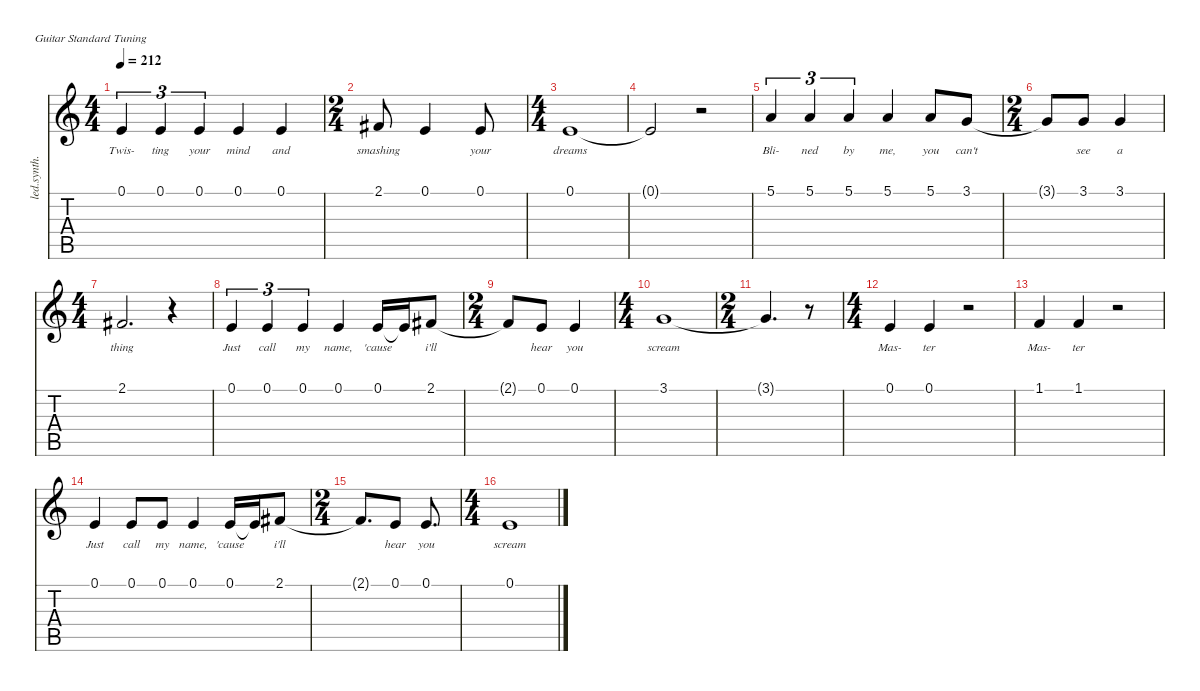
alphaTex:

\defaultSystemsLayout 4
\hideDynamics
\bracketExtendMode nobrackets
\track ("James - Vocals" "led.synth.") {instrument lead6voice}
\staff {score tabs}
\tuning (E4 B3 G3 D3 A2 E2)
\ts (4 4)
\tempo 212
\clef g2
\ks c
0.1.4{tu (3 2) lyrics (0 "Twis-") lyrics (1 "") lyrics (2 "") lyrics (3 "") lyrics (4 "") dy fff} 0.1.4{tu (3 2) lyrics (0 "ting") lyrics (1 "") lyrics (2 "") lyrics (3 "") lyrics (4 "")} 0.1.4{tu (3 2) lyrics (0 "your") lyrics (1 "") lyrics (2 "") lyrics (3 "") lyrics (4 "")} 0.1.4{lyrics (0 "mind") lyrics (1 "") lyrics (2 "") lyrics (3 "") lyrics (4 "")} 0.1.4{lyrics (0 "and") lyrics (1 "") lyrics (2 "") lyrics (3 "") lyrics (4 "")} |
\ts (2 4)
\beaming (8 2 2)
2.1{acc #}.8{lyrics (0 "smashing") lyrics (1 "") lyrics (2 "") lyrics (3 "") lyrics (4 "")} 0.1.4{lyrics (0 " ") lyrics (1 "") lyrics (2 "") lyrics (3 "") lyrics (4 "")} 0.1.8{lyrics (0 "your") lyrics (1 "") lyrics (2 "") lyrics (3 "") lyrics (4 "")} |
\ts (4 4)
\beaming (8 2 2 2 2)
0.1.1{lyrics (0 "dreams") lyrics (1 "") lyrics (2 "") lyrics (3 "") lyrics (4 "")} |
0.1{t}.2{dy f} r.2 |
5.1.4{tu (3 2) lyrics (0 "Bli-") lyrics (1 "") lyrics (2 "") lyrics (3 "") lyrics (4 "") dy fff} 5.1.4{tu (3 2) lyrics (0 "ned") lyrics (1 "") lyrics (2 "") lyrics (3 "") lyrics (4 "")} 5.1.4{tu (3 2) lyrics (0 "by") lyrics (1 "") lyrics (2 "") lyrics (3 "") lyrics (4 "")} 5.1.4{lyrics (0 "me,") lyrics (1 "") lyrics (2 "") lyrics (3 "") lyrics (4 "")} 5.1.8{lyrics (0 "you") lyrics (1 "") lyrics (2 "") lyrics (3 "") lyrics (4 "")} 3.1.8{lyrics (0 "can't") lyrics (1 "") lyrics (2 "") lyrics (3 "") lyrics (4 "")} |
\ts (2 4)
\beaming (8 2 2)
3.1{t}.8{dy f} 3.1.8{lyrics (0 "see") lyrics (1 "") lyrics (2 "") lyrics (3 "") lyrics (4 "") dy fff} 3.1.4{lyrics (0 "a") lyrics (1 "") lyrics (2 "") lyrics (3 "") lyrics (4 "")} |
\ts (4 4)
\beaming (8 2 2 2 2)
2.1{acc #}.2{d lyrics (0 "thing") lyrics (1 "") lyrics (2 "") lyrics (3 "") lyrics (4 "")} r.4 |
0.1.4{tu (3 2) lyrics (0 "Just") lyrics (1 "") lyrics (2 "") lyrics (3 "") lyrics (4 "")} 0.1.4{tu (3 2) lyrics (0 "call") lyrics (1 "") lyrics (2 "") lyrics (3 "") lyrics (4 "")} 0.1.4{tu (3 2) lyrics (0 "my") lyrics (1 "") lyrics (2 "") lyrics (3 "") lyrics (4 "")} 0.1.4{lyrics (0 "name,") lyrics (1 "") lyrics (2 "") lyrics (3 "") lyrics (4 "")} 0.1.16{lyrics (0 "'cause") lyrics (1 "") lyrics (2 "") lyrics (3 "") lyrics (4 "")} 0.1{t}.16{dy f} 2.1{acc #}.8{lyrics (0 "i'll") lyrics (1 "") lyrics (2 "") lyrics (3 "") lyrics (4 "") dy fff} |
\ts (2 4)
\beaming (8 2 2)
2.1{t acc #}.8{dy f} 0.1.8{lyrics (0 "hear") lyrics (1 "") lyrics (2 "") lyrics (3 "") lyrics (4 "") dy fff} 0.1.4{lyrics (0 "you") lyrics (1 "") lyrics (2 "") lyrics (3 "") lyrics (4 "")} |
\ts (4 4)
\beaming (8 2 2 2 2)
3.1.1{lyrics (0 "scream") lyrics (1 "") lyrics (2 "") lyrics (3 "") lyrics (4 "")} |
\ts (2 4)
\beaming (8 2 2)
3.1{t}.4{d dy f} r.8 |
\ts (4 4)
\beaming (8 2 2 2 2)
0.1.4{lyrics (0 "Mas-") lyrics (1 "") lyrics (2 "") lyrics (3 "") lyrics (4 "") dy fff} 0.1.4{lyrics (0 "ter") lyrics (1 "") lyrics (2 "") lyrics (3 "") lyrics (4 "")} r.2 |
1.1.4{lyrics (0 "Mas-") lyrics (1 "") lyrics (2 "") lyrics (3 "") lyrics (4 "")} 1.1.4{lyrics (0 "ter") lyrics (1 "") lyrics (2 "") lyrics (3 "") lyrics (4 "")} r.2 |
0.1.4{lyrics (0 "Just") lyrics (1 "") lyrics (2 "") lyrics (3 "") lyrics (4 "")} 0.1.8{lyrics (0 "call") lyrics (1 "") lyrics (2 "") lyrics (3 "") lyrics (4 "")} 0.1.8{lyrics (0 "my") lyrics (1 "") lyrics (2 "") lyrics (3 "") lyrics (4 "")} 0.1.4{lyrics (0 "name,") lyrics (1 "") lyrics (2 "") lyrics (3 "") lyrics (4 "")} 0.1.16{lyrics (0 "'cause") lyrics (1 "") lyrics (2 "") lyrics (3 "") lyrics (4 "")} 0.1{t}.16{dy f} 2.1{acc #}.8{lyrics (0 "i'll") lyrics (1 "") lyrics (2 "") lyrics (3 "") lyrics (4 "") dy fff} |
\ts (2 4)
\beaming (8 2 2)
2.1{t acc #}.8{d dy f} 0.1.8{lyrics (0 "hear") lyrics (1 "") lyrics (2 "") lyrics (3 "") lyrics (4 "") dy fff} 0.1.8{d lyrics (0 "you") lyrics (1 "") lyrics (2 "") lyrics (3 "") lyrics (4 "")} |
\ts (4 4)
\beaming (8 2 2 2 2)
0.1.1{lyrics (0 "scream") lyrics (1 "") lyrics (2 "") lyrics (3 "") lyrics (4 "")}
